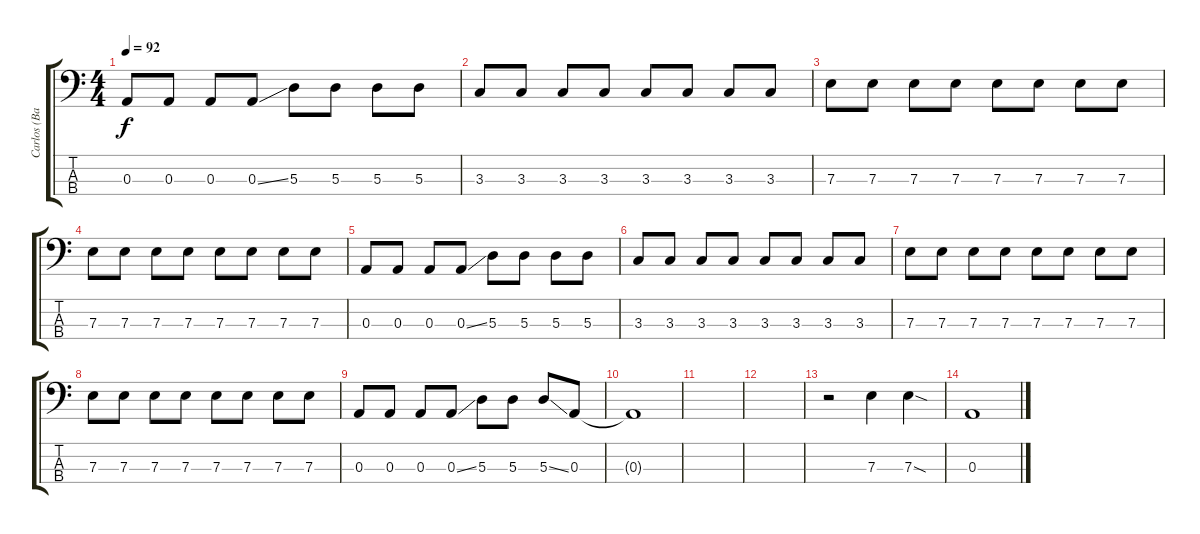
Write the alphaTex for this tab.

\track ("Carlos (Bass)" "Carlos (Ba") {instrument electricbasspick}
\staff {score tabs}
\tuning (G2 D2 A1 E1) {hide}
\ts (4 4)
\tempo 92
\clef f4
\ks c
0.3.8{dy f} 0.3.8 0.3.8 0.3{ss}.8 5.3.8 5.3.8 5.3.8 5.3.8 |
3.3.8 3.3.8 3.3.8 3.3.8 3.3.8 3.3.8 3.3.8 3.3.8 |
7.3.8 7.3.8 7.3.8 7.3.8 7.3.8 7.3.8 7.3.8 7.3.8 |
7.3.8 7.3.8 7.3.8 7.3.8 7.3.8 7.3.8 7.3.8 7.3.8 |
0.3.8 0.3.8 0.3.8 0.3{ss}.8 5.3.8 5.3.8 5.3.8 5.3.8 |
3.3.8 3.3.8 3.3.8 3.3.8 3.3.8 3.3.8 3.3.8 3.3.8 |
7.3.8 7.3.8 7.3.8 7.3.8 7.3.8 7.3.8 7.3.8 7.3.8 |
7.3.8 7.3.8 7.3.8 7.3.8 7.3.8 7.3.8 7.3.8 7.3.8 |
0.3.8 0.3.8 0.3.8 0.3{ss}.8 5.3.8 5.3.8 5.3{ss}.8 0.3.8 |
0.3{t}.1 |
|
|
r.2 7.3.4 7.3{sod}.4 |
0.3.1
